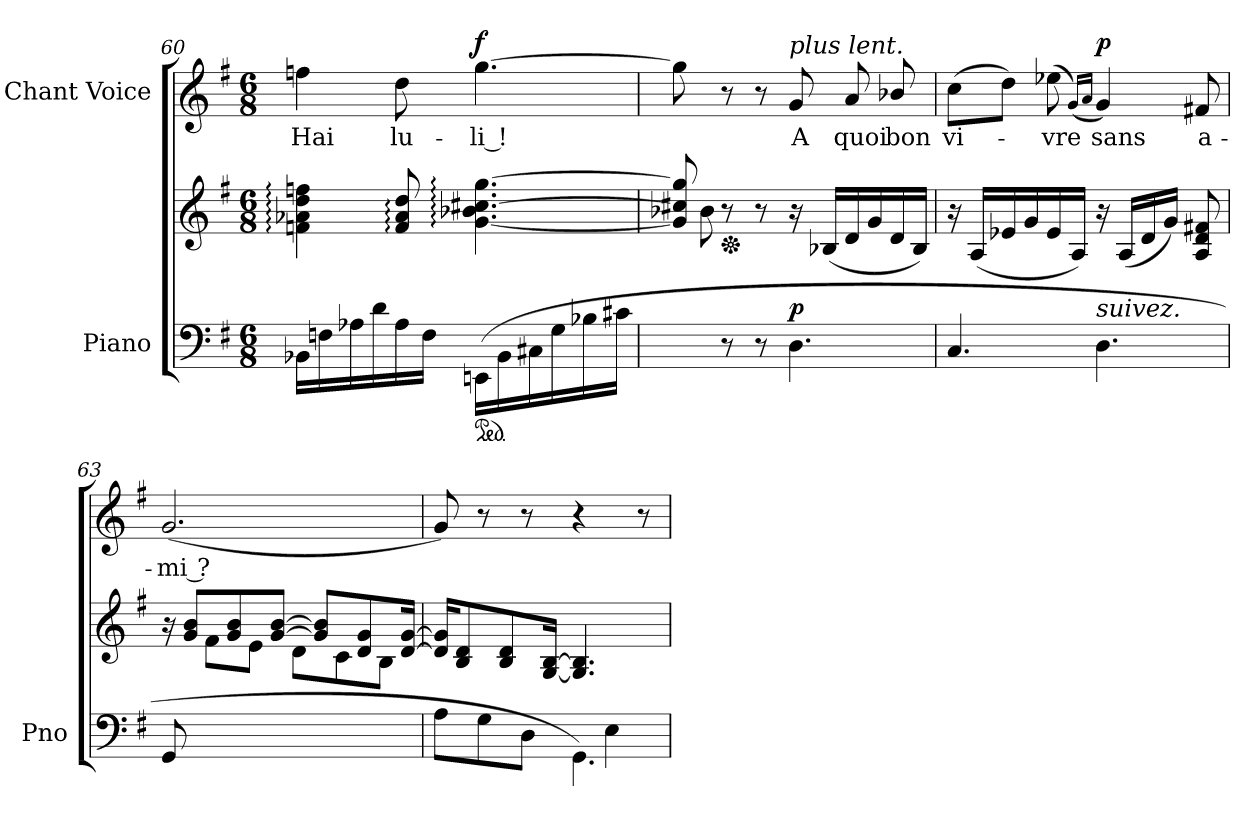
**kern	**kern	**dynam	**kern	**text	**dynam
*part2	*part2	*part2	*part1	*part1	*part1
*staff3	*staff2	*staff2/3	*staff1	*staff1	*staff1
*I"Piano	*	*	*I"Chant Voice	*	*
*I'Pno	*	*	*	*	*
*clefF4	*clefG2	*	*clefG2	*	*
*k[f#]	*k[f#]	*	*k[f#]	*	*
*M6/8	*M6/8	*	*M6/8	*	*
*MM50	*MM50	*	*MM50	*	*
=60	=60	=60	=60	=60	=60
!	!	!	!	!LO:LY:b	!
16BB-X\LL	4fn\: 4a-X\: 4dd\: 4ffn\:	.	4ffn\	Hai	.
16Fn\	.	.	.	.	.
16A-X\	.	.	.	.	.
16d\	.	.	.	.	.
!	!	!	!	!LO:LY:b	!
16A-\	8f/: 8a-/: 8dd/:	.	8dd\	lu-	.
16F\JJ	.	.	.	.	.
*ped	*	*	*	*	*
!	!	!	!	!LO:LY:b	!LO:DY:a
(>16EEn\LL	[4.g\: 4.b-X\: [4.cc#X\: [4.gg\:	.	[4.gg\	-li !	f
16BB-\	.	.	.	.	.
16C#X\	.	.	.	.	.
16G\	.	.	.	.	.
16B-X\	.	.	.	.	.
16c#X\JJ	.	.	.	.	.
=61	=61	=61	=61	=61	=61
*	*^	*	*	*	*
8ryy	8g!/] 8cc#X!/] 8gg!/]	8b-X\)	.	8gg\]	.	.
*	*Xped	*	*	*	*	*
8r	8r	2ryy	.	8r	.	.
8r	8r	.	.	8r	.	.
!	!	!	!	!LO:TX:a:i:t=plus lent.	!	!
!	!	!	!LO:DY:a=2	!	!LO:LY:b	!
4.D\	16r	.	p	8g/	A	.
.	(<16B-X/LL	.	.	.	.	.
!	!	!	!	!	!LO:LY:b	!
.	16d/	.	.	8a/	quoi	.
.	16g/	.	.	.	.	.
!	!	!	!	!	!LO:LY:b	!
.	16d/	8ryy	.	8b-X/	bon	.
.	16B-/JJ)	.	.	.	.	.
*	*v	*v	*	*	*	*
!!LO:LB:g=z
=62	=62	=62	=62	=62	=62
!	!	!	!	!LO:LY:b	!
4.C/	16r	.	(>8cc\L	vi-	.
.	(<16A/LL	.	.	.	.
*	*	*	*MM40	*	*
.	16e-X/	.	8dd\J)	.	.
.	16g/	.	.	.	.
!	!	!	!	!LO:LY:b	!
.	16e-/	.	(>8ee-X\	-vre	.
.	16A/JJ)	.	.	.	.
.	.	.	(<16qg/LL)	.	.
.	.	.	16qa/JJ	.	.
!LO:TX:a:i:t=suivez.	!	!	!	!	!
!	!	!	!	!LO:LY:b	!LO:DY:a
4.D\	16r	.	4g/)	sans	p
.	(<16A/LL	.	.	.	.
.	16d/	.	.	.	.
.	16g/JJ)	.	.	.	.
!	!	!	!	!LO:LY:b	!
.	8A/ 8d/ 8f#X/	.	8f#X/	a-	.
=63	=63	=63	=63	=63	=63
*	*	*	*MM50	*	*
*	*^	*	*	*	*
!	!	!	!	!	!LO:LY:b	!
8GG/	16r	8ryy	.	(<2.g/	-mi ?	.
.	8g/ 8b/L	.	.	.	.	.
8ryy	.	(<8f#\L	.	.	.	.
.	8g/ 8b/	.	.	.	.	.
2ryy	.	8e\J	.	.	.	.
.	[8g/ [8b/J	.	.	.	.	.
.	.	8d\L	.	.	.	.
.	8g/] 8b/]L	.	.	.	.	.
.	.	8c\	.	.	.	.
.	8d/ 8g/	.	.	.	.	.
.	.	8B\J	.	.	.	.
.	[16d/ [16g/Jk	.	.	.	.	.
*	*v	*v	*	*	*	*
=64	=64	=64	=64	=64	=64
*^	*	*	*	*	*
8A\L	4.ryy	16d/] 16g/]KL	.	8g/)	.	.
.	.	8B/ 8d/	.	.	.	.
8G\	.	.	.	8r	.	.
.	.	8B/ 8d/	.	.	.	.
8D\J	.	.	.	8r	.	.
.	.	[16G/ [16B/Jk	.	.	.	.
4.GG\)	8GG/yy	4.G/] 4.B/]	.	4r	.	.
.	4E\	.	.	.	.	.
.	.	.	.	8r	.	.
*v	*v	*	*	*	*	*
=	=	=	=	=	=
*-	*-	*-	*-	*-	*-
